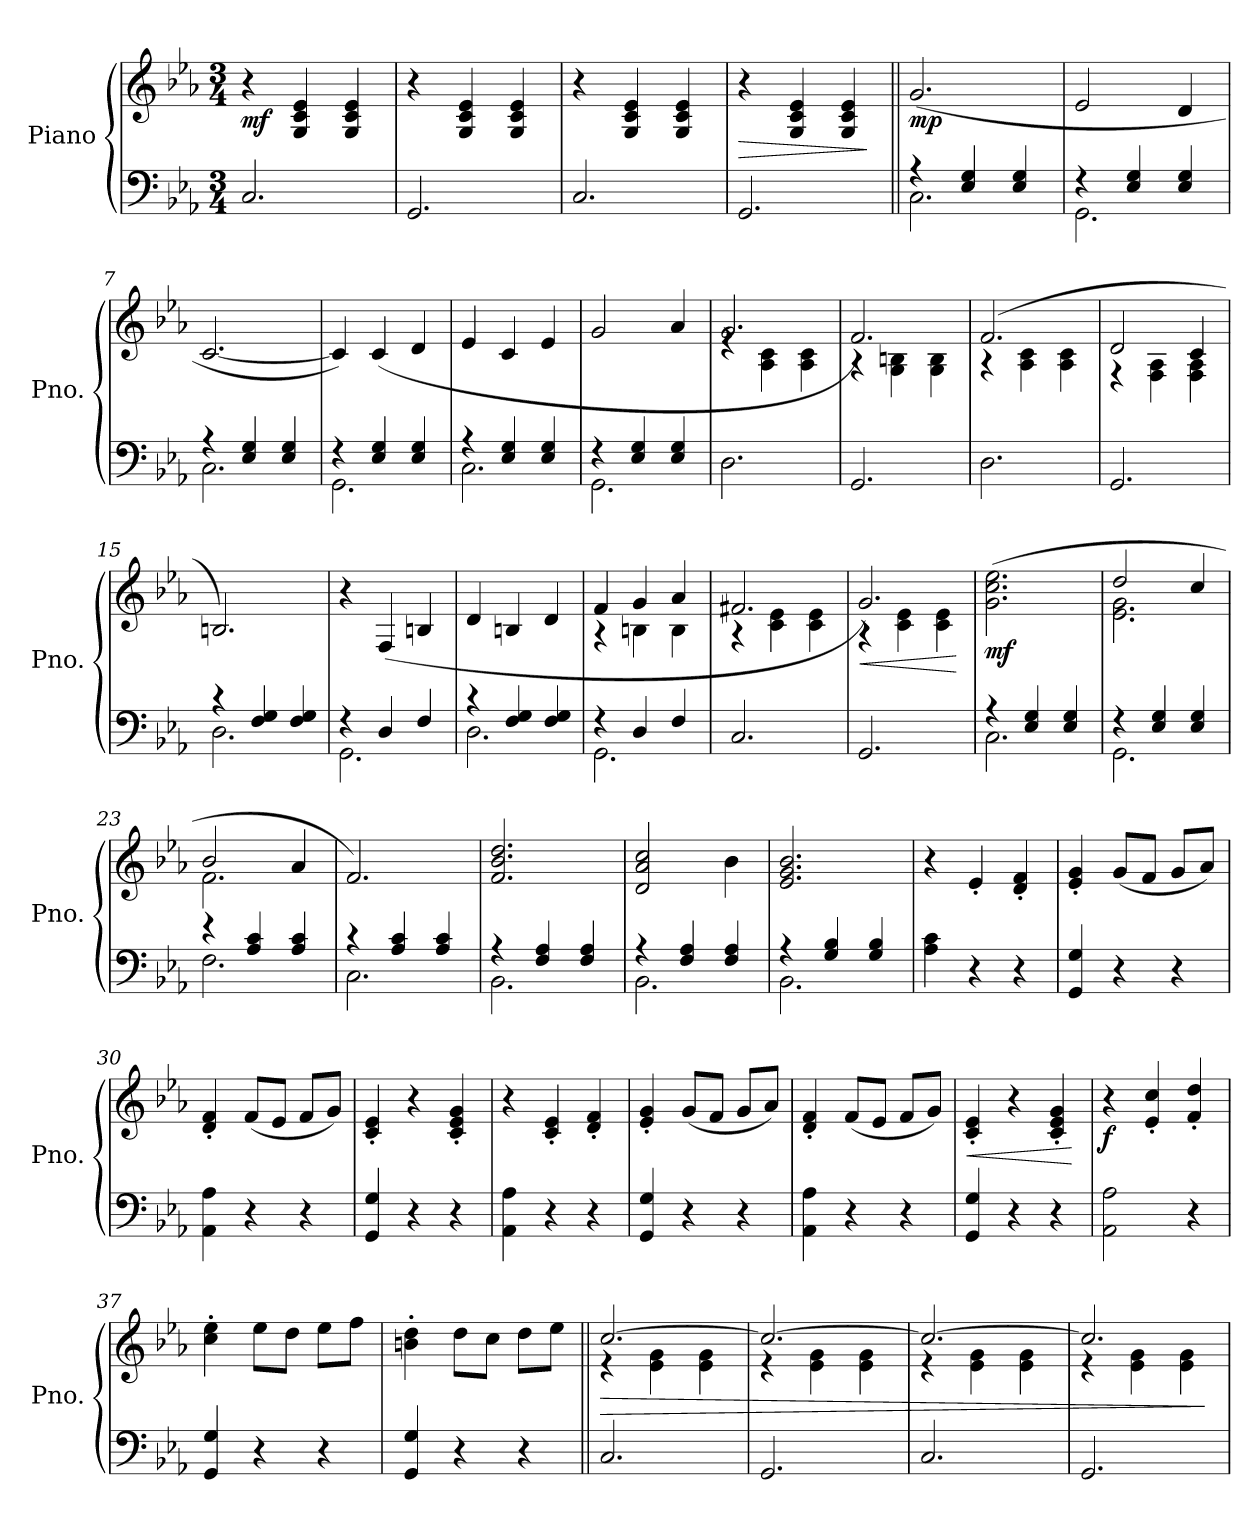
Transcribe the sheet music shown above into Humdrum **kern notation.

**kern	**kern	**dynam
*part1	*part1	*part1
*staff2	*staff1	*staff1/2
*I"Piano	*	*
*I'Pno.	*	*
*clefF4	*clefG2	*
*k[b-e-a-]	*k[b-e-a-]	*
*M3/4	*M3/4	*
*MM170	*MM170	*
=1	=1	=1
!	!	!LO:DY:b
2.C/	4r	mf
.	4G/ 4c/ 4e-/	.
.	4G/ 4c/ 4e-/	.
=2	=2	=2
2.GG/	4r	.
.	4G/ 4c/ 4e-/	.
.	4G/ 4c/ 4e-/	.
=3	=3	=3
2.C/	4r	.
.	4G/ 4c/ 4e-/	.
.	4G/ 4c/ 4e-/	.
=4	=4	=4
!	!	!LO:HP:b
2.GG/	4r	>
.	4G/ 4c/ 4e-/	.
.	4G/ 4c/ 4e-/	.
.	.	]
=5||	=5||	=5||
*^	*	*
!	!	!	!LO:DY:b
4r	2.C\	(>2.g/	mp
4E-/ 4G/	.	.	.
4E-/ 4G/	.	.	.
=6	=6	=6	=6
4r	2.GG\	2e-/	.
4E-/ 4G/	.	.	.
4E-/ 4G/	.	4d/	.
=7	=7	=7	=7
4r	2.C\	[2.c/	.
4E-/ 4G/	.	.	.
4E-/ 4G/	.	.	.
=8	=8	=8	=8
4r	2.GG\	4c/])	.
4E-/ 4G/	.	(>4c/	.
4E-/ 4G/	.	4d/	.
=9	=9	=9	=9
4r	2.C\	4e-/	.
4E-/ 4G/	.	4c/	.
4E-/ 4G/	.	4e-/	.
!!LO:LB:g=z
=10	=10	=10	=10
4r	2.GG\	2g/	.
4E-/ 4G/	.	.	.
4E-/ 4G/	.	4a-/	.
*v	*v	*	*
=11	=11	=11
*	*^	*
2.D\	2.g/	4re	.
.	.	4A-\ 4c\	.
.	.	4A-\ 4c\	.
=12	=12	=12	=12
2.GG/	2.f/)	4r	.
.	.	4G\ 4Bn\	.
.	.	4G\ 4B\	.
=13	=13	=13	=13
2.D\	(>2.f/	4r	.
.	.	4A-\ 4c\	.
.	.	4A-\ 4c\	.
=14	=14	=14	=14
2.GG/	2d/	4r	.
.	.	4F\ 4A-\	.
.	4c/	4F\ 4A-\	.
*	*v	*v	*
=15	=15	=15
*^	*	*
4r	2.D\	2.Bn/)	.
4F/ 4G/	.	.	.
4F/ 4G/	.	.	.
=16	=16	=16	=16
4r	2.GG\	4r	.
4D/	.	(>4F/	.
4F/	.	4Bn/	.
=17	=17	=17	=17
4r	2.D\	4d/	.
4F/ 4G/	.	4Bn/	.
4F/ 4G/	.	4d/	.
=18	=18	=18	=18
*	*	*^	*
4r	2.GG\	4f/	4r	.
4D/	.	4g/	4Bn\	.
4F/	.	4a-/	4B\	.
*v	*v	*	*	*
!!LO:LB:g=z	!!
=19	=19	=19	=19
2.C/	2.f#X/	4r	.
.	.	4c\ 4e-\	.
.	.	4c\ 4e-\	.
=20	=20	=20	=20
!	!	!	!LO:HP:b
2.GG/	2.g/)	4r	<
.	.	4c\ 4e-\	.
.	.	4c\ 4e-\	.
*	*v	*v	*
.	.	[
=21	=21	=21
*^	*	*
!	!	!	!LO:DY:b
4r	2.C\	(>2.g\ 2.cc\ 2.ee-\	mf
4E-/ 4G/	.	.	.
4E-/ 4G/	.	.	.
=22	=22	=22	=22
*	*	*^	*
4r	2.GG\	2dd/	2.e-\ 2.g\	.
4E-/ 4G/	.	.	.	.
4E-/ 4G/	.	4cc/	.	.
=23	=23	=23	=23	=23
4r	2.F\	2b-/	2.f\	.
4A-/ 4c/	.	.	.	.
4A-/ 4c/	.	4a-/	.	.
*	*	*v	*v	*
=24	=24	=24	=24
4r	2.C\	2.f/)	.
4A-/ 4c/	.	.	.
4A-/ 4c/	.	.	.
=25	=25	=25	=25
4r	2.BB-\	2.f/ 2.b-/ 2.dd/	.
4F/ 4A-/	.	.	.
4F/ 4A-/	.	.	.
=26	=26	=26	=26
4r	2.BB-\	2d/ 2a-/ 2cc/	.
4F/ 4A-/	.	.	.
4F/ 4A-/	.	4b-\	.
=27	=27	=27	=27
4r	2.BB-\	2.e-/ 2.g/ 2.b-/	.
4G/ 4B-/	.	.	.
4G/ 4B-/	.	.	.
*v	*v	*	*
!!LO:LB:g=z
=28	=28	=28
4A-\ 4c\	4r	.
4r	4e-'/	.
4r	4d/' 4f/'	.
=29	=29	=29
4GG/ 4G/	4e-/' 4g/'	.
4r	(>8g/L	.
.	8f/J	.
4r	8g/L	.
.	8a-/J)	.
=30	=30	=30
4AA-\ 4A-\	4d/' 4f/'	.
4r	(>8f/L	.
.	8e-/J	.
4r	8f/L	.
.	8g/J)	.
=31	=31	=31
4GG/ 4G/	4c/' 4e-/'	.
4r	4r	.
4r	4c/' 4e-/' 4g/'	.
=32	=32	=32
4AA-\ 4A-\	4r	.
4r	4c/' 4e-/'	.
4r	4d/' 4f/'	.
=33	=33	=33
4GG/ 4G/	4e-/' 4g/'	.
4r	(>8g/L	.
.	8f/J	.
4r	8g/L	.
.	8a-/J)	.
=34	=34	=34
4AA-\ 4A-\	4d/' 4f/'	.
4r	(>8f/L	.
.	8e-/J	.
4r	8f/L	.
.	8g/J)	.
!!LO:LB:g=z
=35	=35	=35
!	!	!LO:HP:b
4GG/ 4G/	4c/' 4e-/'	<
4r	4r	.
4r	4c/' 4e-/' 4g/'	.
.	.	[
=36	=36	=36
!	!	!LO:DY:b
2AA-\ 2A-\	4r	f
.	4e-/' 4cc/'	.
4r	4f/' 4dd/'	.
=37	=37	=37
4GG/ 4G/	4cc\' 4ee-\'	.
4r	8ee-\L	.
.	8dd\J	.
4r	8ee-\L	.
.	8ff\J	.
=38	=38	=38
4GG/ 4G/	4bn\' 4dd\'	.
4r	8dd\L	.
.	8cc\J	.
4r	8dd\L	.
.	8ee-\J	.
=39||	=39||	=39||
!	!	!LO:HP:b
*	*^	*
2.C/	[2.cc/	4r	>
.	.	4e-\ 4g\	.
.	.	4e-\ 4g\	.
=40	=40	=40	=40
2.GG/	2.cc/_	4r	.
.	.	4e-\ 4g\	.
.	.	4e-\ 4g\	.
=41	=41	=41	=41
2.C/	2.cc/_	4r	.
.	.	4e-\ 4g\	.
.	.	4e-\ 4g\	.
=42	=42	=42	=42
2.GG/	2.cc/]	4r	.
.	.	4e-\ 4g\	.
.	.	4e-\ 4g\	.
*	*v	*v	*
.	.	]
=	=	=
*-	*-	*-
